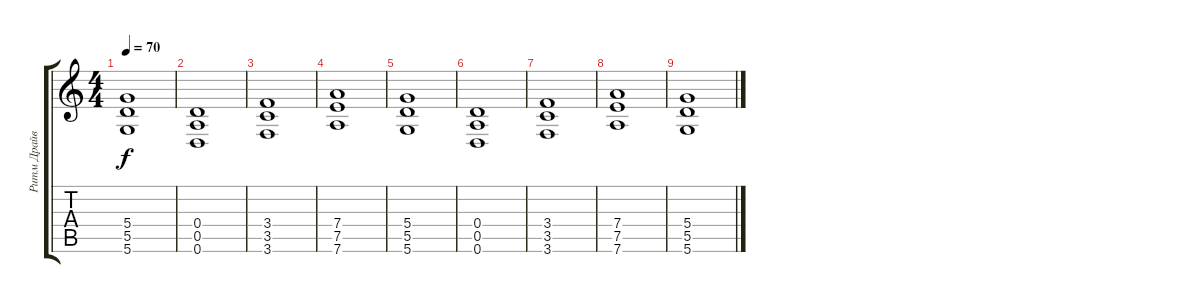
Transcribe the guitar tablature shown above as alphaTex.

\track ("Ритм Драйв" "Ритм Драйв") {instrument distortionguitar}
\staff {score tabs}
\tuning (E4 B3 G3 D3 A2 D2) {hide}
\ts (4 4)
\tempo 70
\clef g2
\ks c
(5.4 5.5 5.6).1{dy f} |
(0.4 0.5 0.6).1 |
(3.4 3.5 3.6).1 |
(7.4 7.5 7.6).1 |
(5.4 5.5 5.6).1 |
(0.4 0.5 0.6).1 |
(3.4 3.5 3.6).1 |
(7.4 7.5 7.6).1 |
(5.4 5.5 5.6).1
